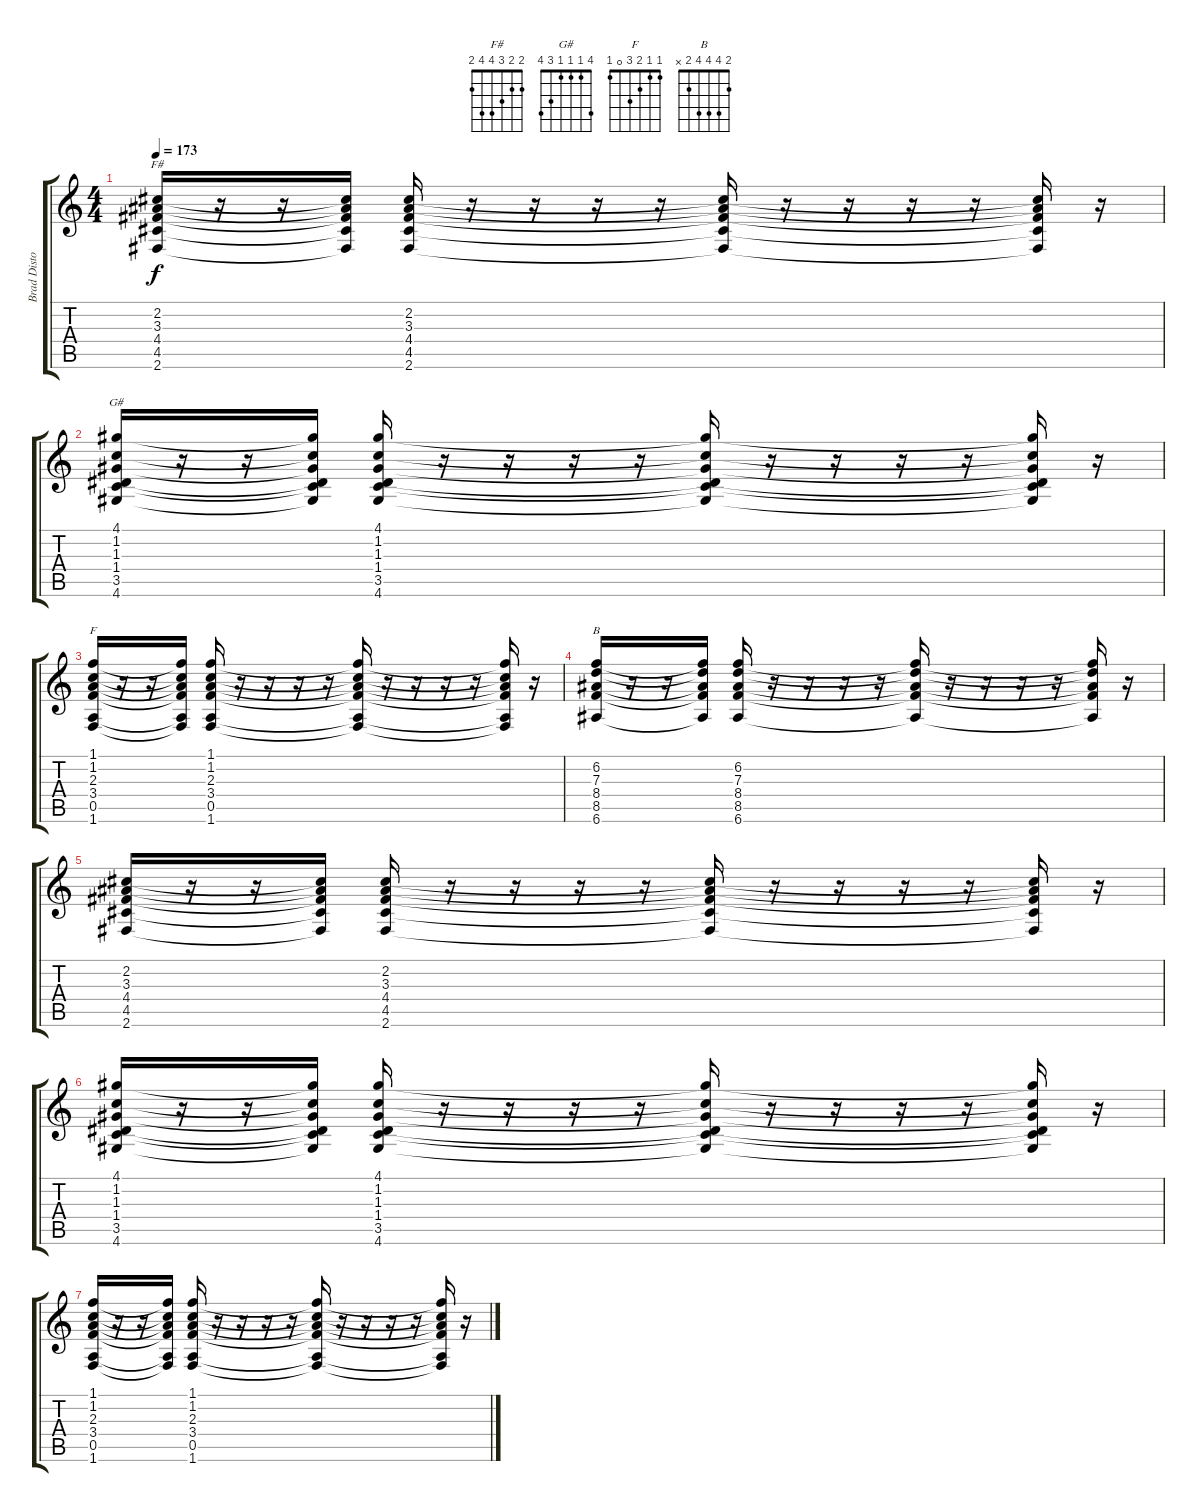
\track ("Brad Distortion Guitar" "Brad Disto") {instrument distortionguitar}
\staff {score tabs}
\tuning (E4 B3 G3 D3 A2 E2) {hide}
\chord ("F#" 2 2 3 4 4 2)
\chord ("G#" 4 1 1 1 3 4)
\chord ("F" 1 1 2 3 0 1)
\chord ("B" 2 4 4 4 2 x)
\ts (4 4)
\tempo 173
\clef g2
\ks c
(2.2 3.3 4.4 4.5 2.6).16{ch "F#" dy f} r.16 r.16 (2.2{t} 3.3{t} 4.4{t} 4.5{t} 2.6{t}).16 (2.2 3.3 4.4 4.5 2.6).16 r.16 r.16 r.16 r.16 (2.2{t} 3.3{t} 4.4{t} 4.5{t} 2.6{t}).16 r.16 r.16 r.16 r.16 (2.2{t} 3.3{t} 4.4{t} 4.5{t} 2.6{t}).16 r.16 |
(4.1 1.2 1.3 1.4 3.5 4.6).16{ch "G#"} r.16 r.16 (4.1{t} 1.2{t} 1.3{t} 1.4{t} 3.5{t} 4.6{t}).16 (4.1 1.2 1.3 1.4 3.5 4.6).16 r.16 r.16 r.16 r.16 (4.1{t} 1.2{t} 1.3{t} 1.4{t} 3.5{t} 4.6{t}).16 r.16 r.16 r.16 r.16 (4.1{t} 1.2{t} 1.3{t} 1.4{t} 3.5{t} 4.6{t}).16 r.16 |
(1.1 1.2 2.3 3.4 0.5 1.6).16{ch "F"} r.16 r.16 (1.1{t} 1.2{t} 2.3{t} 3.4{t} 0.5{t} 1.6{t}).16 (1.1 1.2 2.3 3.4 0.5 1.6).16 r.16 r.16 r.16 r.16 (1.1{t} 1.2{t} 2.3{t} 3.4{t} 0.5{t} 1.6{t}).16 r.16 r.16 r.16 r.16 (1.1{t} 1.2{t} 2.3{t} 3.4{t} 0.5{t} 1.6{t}).16 r.16 |
(6.2 7.3 8.4 8.5 6.6).16{ch "B"} r.16 r.16 (6.2{t} 7.3{t} 8.4{t} 8.5{t} 6.6{t}).16 (6.2 7.3 8.4 8.5 6.6).16 r.16 r.16 r.16 r.16 (6.2{t} 7.3{t} 8.4{t} 8.5{t} 6.6{t}).16 r.16 r.16 r.16 r.16 (6.2{t} 7.3{t} 8.4{t} 8.5{t} 6.6{t}).16 r.16 |
(2.2 3.3 4.4 4.5 2.6).16 r.16 r.16 (2.2{t} 3.3{t} 4.4{t} 4.5{t} 2.6{t}).16 (2.2 3.3 4.4 4.5 2.6).16 r.16 r.16 r.16 r.16 (2.2{t} 3.3{t} 4.4{t} 4.5{t} 2.6{t}).16 r.16 r.16 r.16 r.16 (2.2{t} 3.3{t} 4.4{t} 4.5{t} 2.6{t}).16 r.16 |
(4.1 1.2 1.3 1.4 3.5 4.6).16 r.16 r.16 (4.1{t} 1.2{t} 1.3{t} 1.4{t} 3.5{t} 4.6{t}).16 (4.1 1.2 1.3 1.4 3.5 4.6).16 r.16 r.16 r.16 r.16 (4.1{t} 1.2{t} 1.3{t} 1.4{t} 3.5{t} 4.6{t}).16 r.16 r.16 r.16 r.16 (4.1{t} 1.2{t} 1.3{t} 1.4{t} 3.5{t} 4.6{t}).16 r.16 |
(1.1 1.2 2.3 3.4 0.5 1.6).16 r.16 r.16 (1.1{t} 1.2{t} 2.3{t} 3.4{t} 0.5{t} 1.6{t}).16 (1.1 1.2 2.3 3.4 0.5 1.6).16 r.16 r.16 r.16 r.16 (1.1{t} 1.2{t} 2.3{t} 3.4{t} 0.5{t} 1.6{t}).16 r.16 r.16 r.16 r.16 (1.1{t} 1.2{t} 2.3{t} 3.4{t} 0.5{t} 1.6{t}).16 r.16
